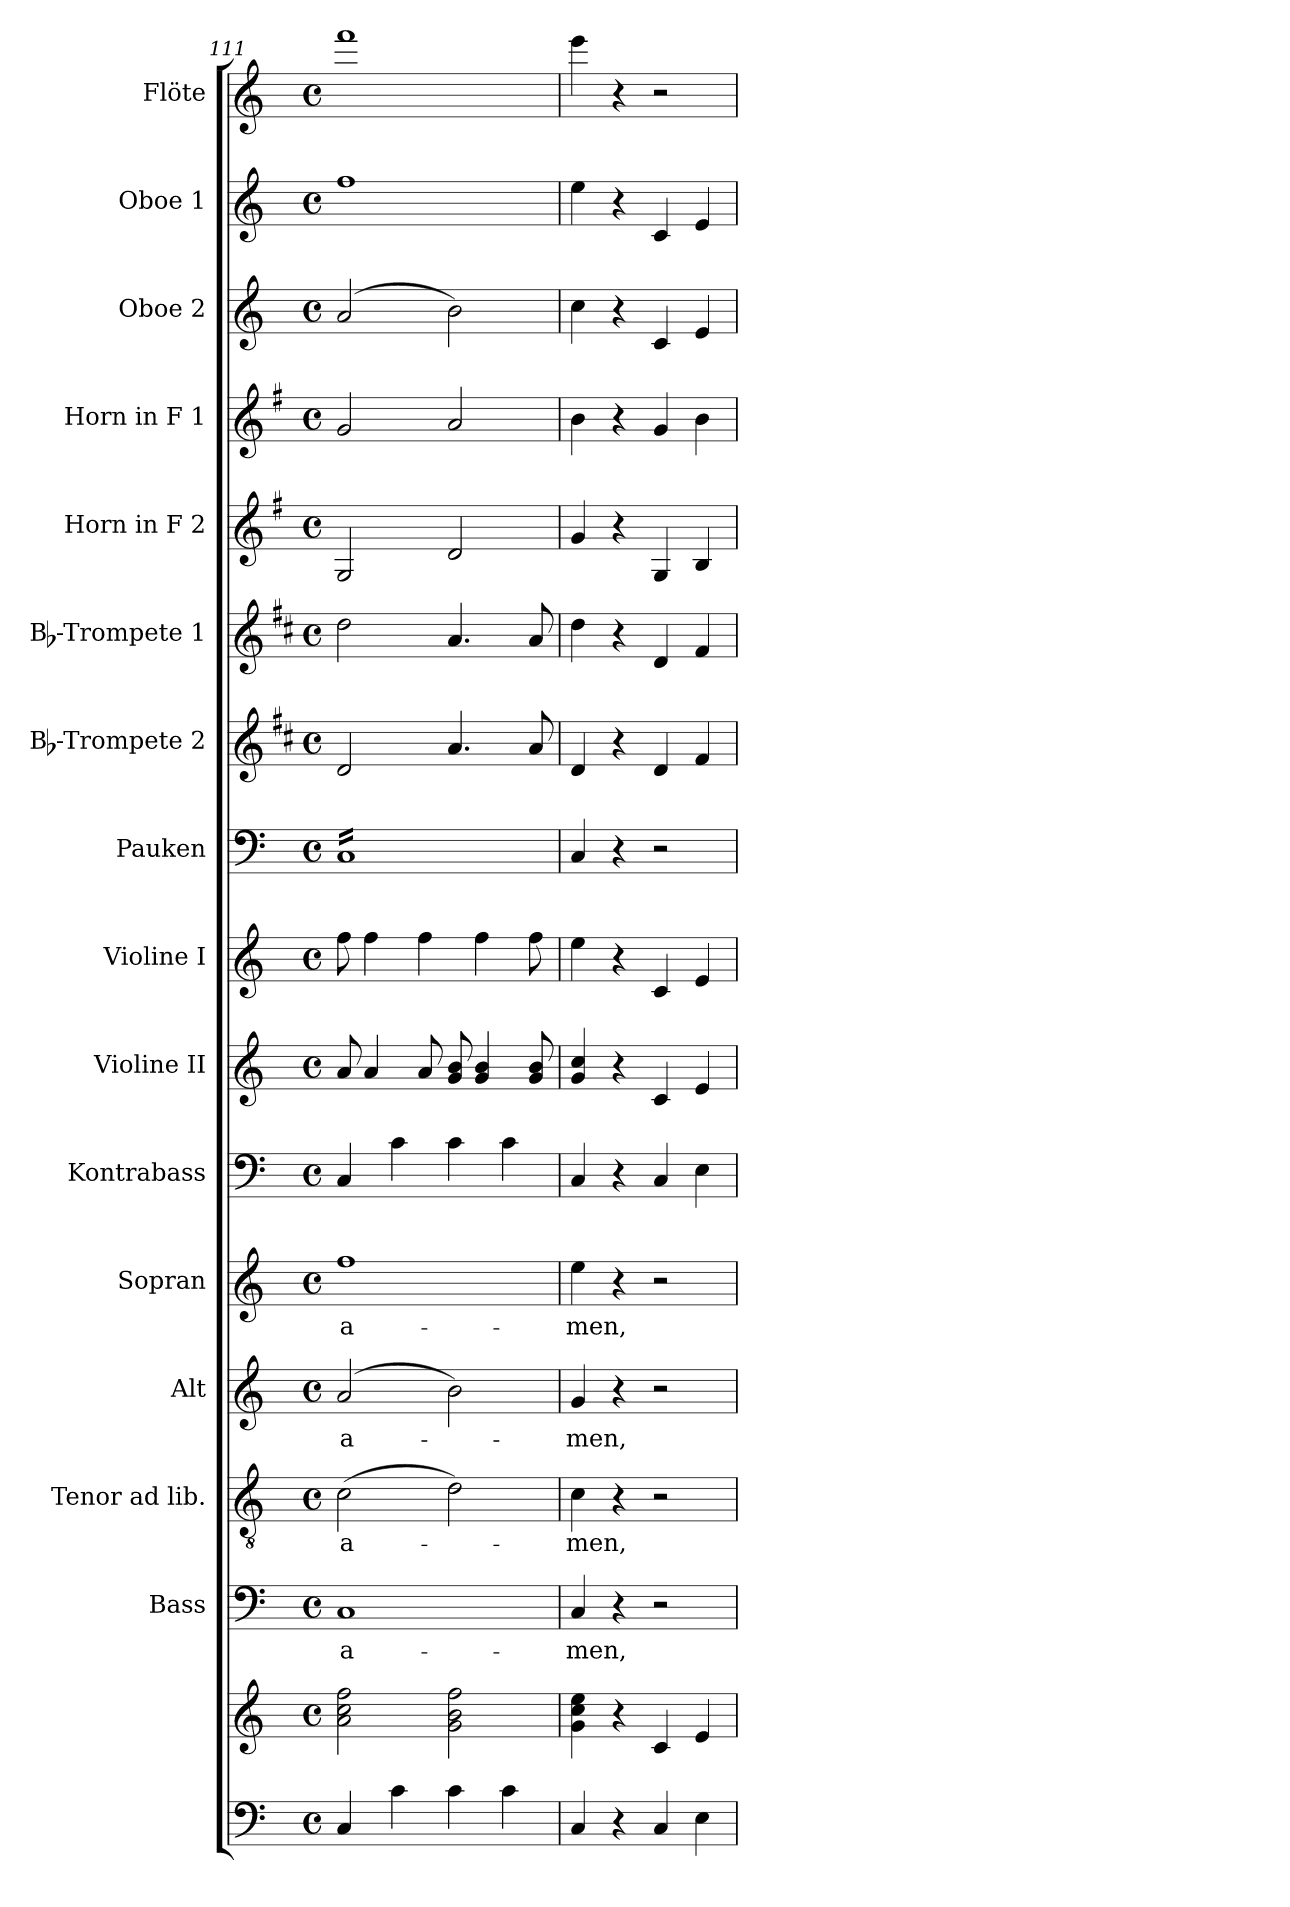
**kern	**kern	**kern	**text	**kern	**text	**kern	**text	**kern	**text	**kern	**kern	**kern	**kern	**kern	**kern	**kern	**kern	**kern	**kern	**kern
*part16	*part16	*part15	*part15	*part14	*part14	*part13	*part13	*part12	*part12	*part11	*part10	*part9	*part8	*part7	*part6	*part5	*part4	*part3	*part2	*part1
*staff17	*staff16	*staff15	*staff15	*staff14	*staff14	*staff13	*staff13	*staff12	*staff12	*staff11	*staff10	*staff9	*staff8	*staff7	*staff6	*staff5	*staff4	*staff3	*staff2	*staff1
*	*	*I"Bass	*	*I"Tenor ad lib.	*	*I"Alt	*	*I"Sopran	*	*I"Kontrabass	*I"Violine II	*I"Violine I	*I"Pauken	*I"Bb-Trompete 2	*I"Bb-Trompete 1	*I"Horn in F 2	*I"Horn in F 1	*I"Oboe 2	*I"Oboe 1	*I"Flöte
*	*	*I'B.	*	*I'T.	*	*I'A.	*	*I'S.	*	*I'Kb.	*I'Vl. II	*I'Vl. I	*I'Pk.	*I'Bb Trp. 2	*I'Bb Trp. 1	*	*	*I'Ob. 2	*I'Ob. 1	*I'Fl.
*clefF4	*clefG2	*clefF4	*	*clefGv2	*	*clefG2	*	*clefG2	*	*clefF4	*clefG2	*clefG2	*clefF4	*clefG2	*clefG2	*clefG2	*clefG2	*clefG2	*clefG2	*clefG2
*	*	*	*	*	*	*	*	*	*	*ITrd7c12	*	*	*	*ITrd1c2	*ITrd1c2	*ITrd4c7	*ITrd4c7	*	*	*
*k[]	*k[]	*k[]	*	*k[]	*	*k[]	*	*k[]	*	*k[]	*k[]	*k[]	*k[]	*k[]	*k[]	*k[]	*k[]	*k[]	*k[]	*k[]
*C:	*C:	*C:	*	*C:	*	*C:	*	*C:	*	*C:	*C:	*C:	*C:	*C:	*C:	*C:	*C:	*C:	*C:	*C:
*M4/4	*M4/4	*M4/4	*	*M4/4	*	*M4/4	*	*M4/4	*	*M4/4	*M4/4	*M4/4	*M4/4	*M4/4	*M4/4	*M4/4	*M4/4	*M4/4	*M4/4	*M4/4
*met(c)	*met(c)	*met(c)	*	*met(c)	*	*met(c)	*	*met(c)	*	*met(c)	*met(c)	*met(c)	*met(c)	*met(c)	*met(c)	*met(c)	*met(c)	*met(c)	*met(c)	*met(c)
=111	=111	=111	=111	=111	=111	=111	=111	=111	=111	=111	=111	=111	=111	=111	=111	=111	=111	=111	=111	=111
!	!	!	!LO:LY:b	!	!LO:LY:b	!	!LO:LY:b	!	!LO:LY:b	!	!	!	!	!	!	!	!	!	!	!
*	*	*	*	*	*	*	*	*	*	*	*	*	*tremolo	*	*	*	*	*	*	*
4C/	2a\ 2cc\ 2ff\	1C	a-	(>2c\	a-	(2a/	a-	1ff	a-	4CC/	8a/	8ff\	16CLL	2c/	2cc\	2C/	2c/	(2a/	1ff	1fff
.	.	.	.	.	.	.	.	.	.	.	.	.	16C	.	.	.	.	.	.	.
.	.	.	.	.	.	.	.	.	.	.	4a/	4ff\	16C	.	.	.	.	.	.	.
.	.	.	.	.	.	.	.	.	.	.	.	.	16C	.	.	.	.	.	.	.
4c\	.	.	.	.	.	.	.	.	.	4C\	.	.	16C	.	.	.	.	.	.	.
.	.	.	.	.	.	.	.	.	.	.	.	.	16C	.	.	.	.	.	.	.
.	.	.	.	.	.	.	.	.	.	.	8a/	4ff\	16C	.	.	.	.	.	.	.
.	.	.	.	.	.	.	.	.	.	.	.	.	16C	.	.	.	.	.	.	.
4c\	2g\ 2b\ 2ff\	.	.	2d\)	.	2b\)	.	.	.	4C\	8g/ 8b/	.	16C	4.g/	4.g/	2G/	2d/	2b\)	.	.
.	.	.	.	.	.	.	.	.	.	.	.	.	16C	.	.	.	.	.	.	.
.	.	.	.	.	.	.	.	.	.	.	4g/ 4b/	4ff\	16C	.	.	.	.	.	.	.
.	.	.	.	.	.	.	.	.	.	.	.	.	16C	.	.	.	.	.	.	.
4c\	.	.	.	.	.	.	.	.	.	4C\	.	.	16C	.	.	.	.	.	.	.
.	.	.	.	.	.	.	.	.	.	.	.	.	16C	.	.	.	.	.	.	.
.	.	.	.	.	.	.	.	.	.	.	8g/ 8b/	8ff\	16C	8g/	8g/	.	.	.	.	.
.	.	.	.	.	.	.	.	.	.	.	.	.	16CJJ	.	.	.	.	.	.	.
*	*	*	*	*	*	*	*	*	*	*	*	*	*Xtremolo	*	*	*	*	*	*	*
=112	=112	=112	=112	=112	=112	=112	=112	=112	=112	=112	=112	=112	=112	=112	=112	=112	=112	=112	=112	=112
!	!	!	!LO:LY:b	!	!LO:LY:b	!	!LO:LY:b	!	!LO:LY:b	!	!	!	!	!	!	!	!	!	!	!
4C/	4g\ 4cc\ 4ee\	4C/	-men,	4c\	-men,	4g/	-men,	4ee\	-men,	4CC/	4g/ 4cc/	4ee\	4C/	4c/	4cc\	4c/	4e\	4cc\	4ee\	4eee\
4r	4r	4r	.	4r	.	4r	.	4r	.	4r	4r	4r	4r	4r	4r	4r	4r	4r	4r	4r
4C/	4c/	2r	.	2r	.	2r	.	2r	.	4CC/	4c/	4c/	2r	4c/	4c/	4C/	4c/	4c/	4c/	2r
4E\	4e/	.	.	.	.	.	.	.	.	4EE\	4e/	4e/	.	4e/	4e/	4E/	4e\	4e/	4e/	.
=	=	=	=	=	=	=	=	=	=	=	=	=	=	=	=	=	=	=	=	=
*-	*-	*-	*-	*-	*-	*-	*-	*-	*-	*-	*-	*-	*-	*-	*-	*-	*-	*-	*-	*-
